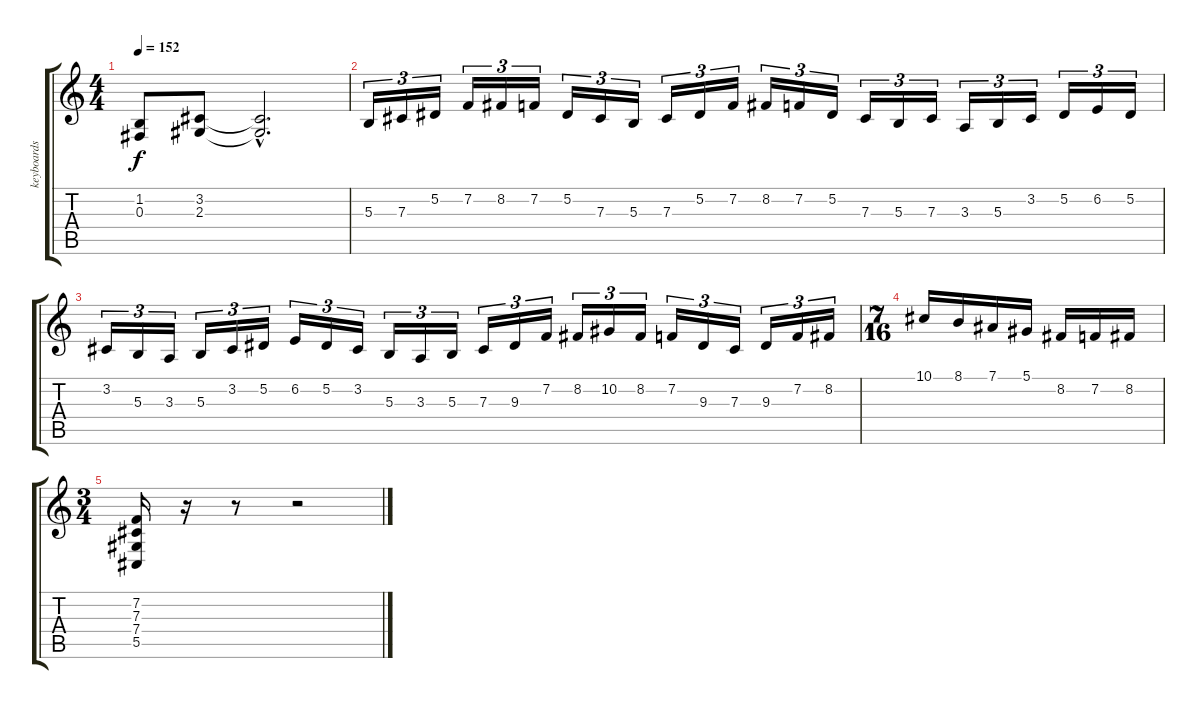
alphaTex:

\track ("keyboards" "keyboards") {instrument stringensemble1}
\staff {score tabs}
\tuning (Eb4 Bb3 Gb3 Db3 Ab2 Eb2) {hide}
\ts (4 4)
\tempo 152
\clef g2
\ks c
(1.2 0.3).8{dy f} (3.2 2.3).8 (3.2{hac t} 2.3{hac t}).2{d} |
5.3.16{tu (3 2) volume 16} 7.3.16{tu (3 2)} 5.2.16{tu (3 2)} 7.2.16{tu (3 2)} 8.2.16{tu (3 2)} 7.2.16{tu (3 2)} 5.2.16{tu (3 2)} 7.3.16{tu (3 2)} 5.3.16{tu (3 2)} 7.3.16{tu (3 2)} 5.2.16{tu (3 2)} 7.2.16{tu (3 2)} 8.2.16{tu (3 2)} 7.2.16{tu (3 2)} 5.2.16{tu (3 2)} 7.3.16{tu (3 2)} 5.3.16{tu (3 2)} 7.3.16{tu (3 2)} 3.3.16{tu (3 2)} 5.3.16{tu (3 2)} 3.2.16{tu (3 2)} 5.2.16{tu (3 2)} 6.2.16{tu (3 2)} 5.2.16{tu (3 2)} |
3.2.16{tu (3 2)} 5.3.16{tu (3 2)} 3.3.16{tu (3 2)} 5.3.16{tu (3 2)} 3.2.16{tu (3 2)} 5.2.16{tu (3 2)} 6.2.16{tu (3 2)} 5.2.16{tu (3 2)} 3.2.16{tu (3 2)} 5.3.16{tu (3 2)} 3.3.16{tu (3 2)} 5.3.16{tu (3 2)} 7.3.16{tu (3 2)} 9.3.16{tu (3 2)} 7.2.16{tu (3 2)} 8.2.16{tu (3 2)} 10.2.16{tu (3 2)} 8.2.16{tu (3 2)} 7.2.16{tu (3 2)} 9.3.16{tu (3 2)} 7.3.16{tu (3 2)} 9.3.16{tu (3 2)} 7.2.16{tu (3 2)} 8.2.16{tu (3 2)} |
\ts (7 16)
10.1.16 8.1.16 7.1.16 5.1.16 8.2.16 7.2.16 8.2.16 |
\ts (3 4)
(7.2 7.3 7.4 5.5).16{volume 14} r.16 r.8 r.2
